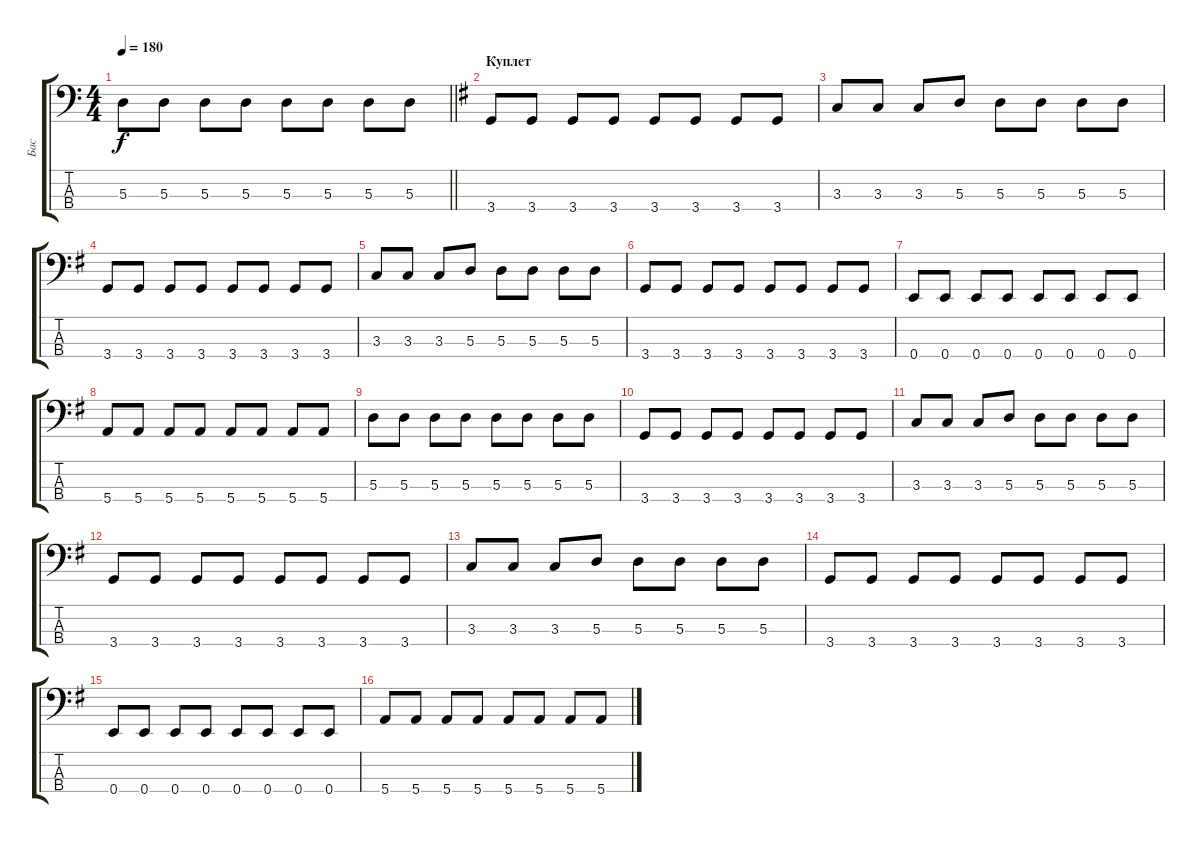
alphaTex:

\track ("Бас" "Бас") {instrument electricbassfinger}
\staff {score tabs}
\tuning (G2 D2 A1 E1) {hide}
\ts (4 4)
\tempo 180
\clef f4
\barLineRight lightlight
\ks c
5.3.8{dy f} 5.3.8 5.3.8 5.3.8 5.3.8 5.3.8 5.3.8 5.3.8 |
\section ("" "Куплет")
\ks g
3.4.8 3.4.8 3.4.8 3.4.8 3.4.8 3.4.8 3.4.8 3.4.8 |
3.3.8 3.3.8 3.3.8 5.3.8 5.3.8 5.3.8 5.3.8 5.3.8 |
3.4.8 3.4.8 3.4.8 3.4.8 3.4.8 3.4.8 3.4.8 3.4.8 |
3.3.8 3.3.8 3.3.8 5.3.8 5.3.8 5.3.8 5.3.8 5.3.8 |
3.4.8 3.4.8 3.4.8 3.4.8 3.4.8 3.4.8 3.4.8 3.4.8 |
0.4.8 0.4.8 0.4.8 0.4.8 0.4.8 0.4.8 0.4.8 0.4.8 |
5.4.8 5.4.8 5.4.8 5.4.8 5.4.8 5.4.8 5.4.8 5.4.8 |
5.3.8 5.3.8 5.3.8 5.3.8 5.3.8 5.3.8 5.3.8 5.3.8 |
3.4.8 3.4.8 3.4.8 3.4.8 3.4.8 3.4.8 3.4.8 3.4.8 |
3.3.8 3.3.8 3.3.8 5.3.8 5.3.8 5.3.8 5.3.8 5.3.8 |
3.4.8 3.4.8 3.4.8 3.4.8 3.4.8 3.4.8 3.4.8 3.4.8 |
3.3.8 3.3.8 3.3.8 5.3.8 5.3.8 5.3.8 5.3.8 5.3.8 |
3.4.8 3.4.8 3.4.8 3.4.8 3.4.8 3.4.8 3.4.8 3.4.8 |
0.4.8 0.4.8 0.4.8 0.4.8 0.4.8 0.4.8 0.4.8 0.4.8 |
5.4.8 5.4.8 5.4.8 5.4.8 5.4.8 5.4.8 5.4.8 5.4.8
